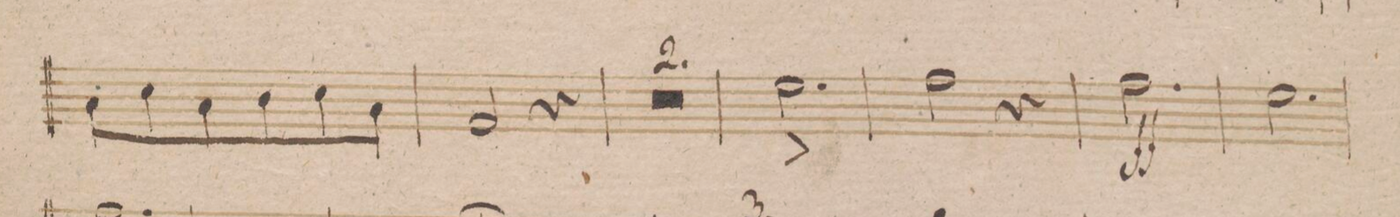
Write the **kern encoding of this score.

**kern	**dynam
*I"Oboe 1mo	*
*clefG2	*
*k[b-]	*
*met(c|)	*
*M3/4	*
8a\L	.
8cc\	.
8a\	.
8b-\	.
8cc\	.
8a\J	.
=146	=146
2f/	.
4r	.
=147	=147
1.r	.
=148	=148
=149	=149
2.ee^<\	.
=150	=150
2ff\	.
4r	.
=151	=151
2.ff\	ff
=152	=152
2ee\	.
4r	.
=153	=153
*-	*-
